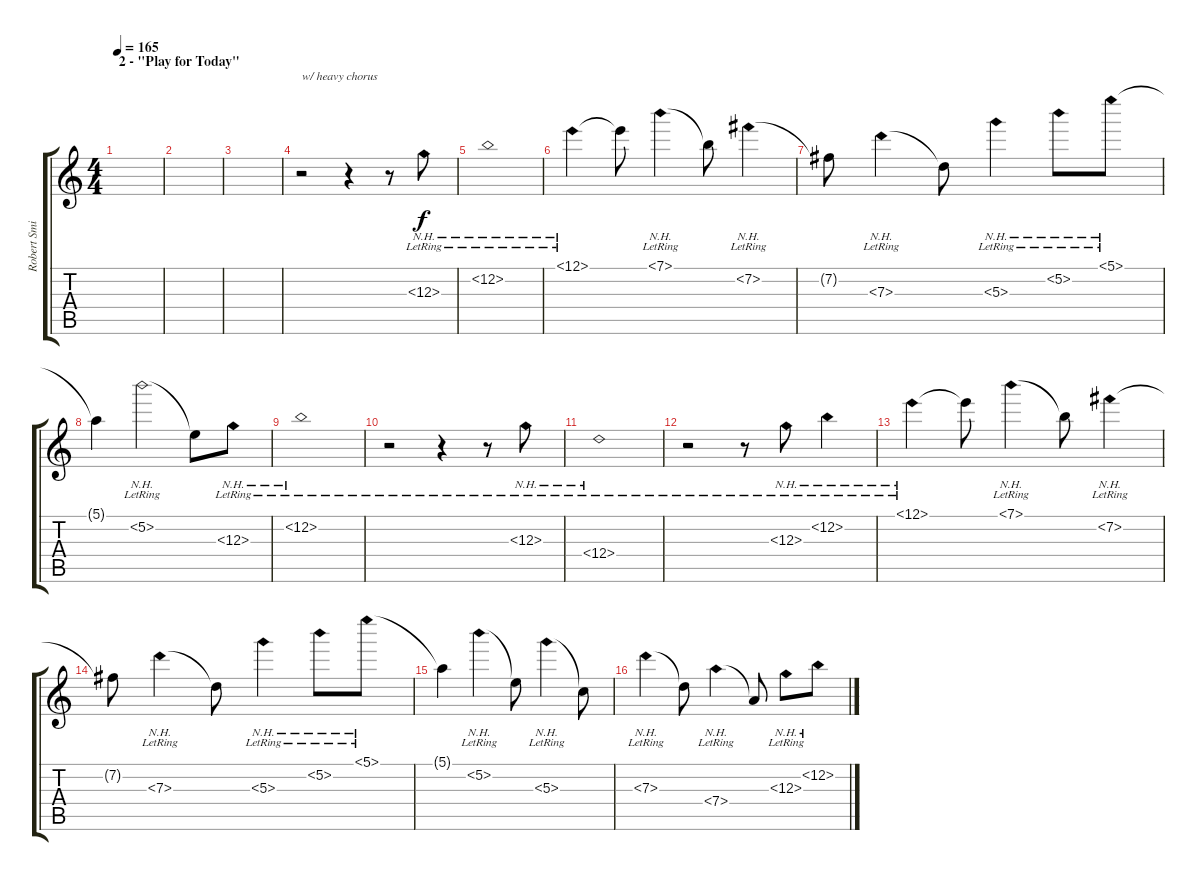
\track ("Robert Smith 1" "Robert Smi") {instrument electricguitarclean}
\staff {score tabs}
\tuning (E4 B3 G3 D3 A2 E2) {hide}
\ts (4 4)
\section ("" "2 - \"Play for Today\"")
\tempo 165
\clef g2
\ks c
|
|
|
r.2{txt "w/ heavy chorus"} r.4 r.8 12.3{nh lr}.8 |
12.2{nh lr}.1 |
12.1{nh lr}.4 12.1{t}.8 7.1{nh lr}.4 7.1{t}.8 7.2{nh lr}.4 |
7.2{t}.8 7.3{nh lr}.4 7.3{t}.8 5.3{nh lr}.4 5.2{nh lr}.8 5.1{nh lr}.8 |
5.1{t}.4 5.2{nh lr}.2 5.2{t}.8 12.3{nh lr}.8 |
12.2{nh lr}.1 |
r.2 r.4 r.8 12.3{nh lr}.8 |
12.4{nh lr}.1 |
r.2 r.8 12.3{nh lr}.8 12.2{nh lr}.4 |
12.1{nh lr}.4 12.1{t}.8 7.1{nh lr}.4 7.1{t}.8 7.2{nh lr}.4 |
7.2{t}.8 7.3{nh lr}.4 7.3{t}.8 5.3{nh lr}.4 5.2{nh lr}.8 5.1{nh lr}.8 |
5.1{t}.4 5.2{nh lr}.4 5.2{t}.8 5.3{nh lr}.4 5.3{t}.8 |
7.3{nh lr}.4 7.3{t}.8 7.4{nh lr}.4 7.4{t}.8 12.3{nh lr}.8 12.2{nh lr}.8
